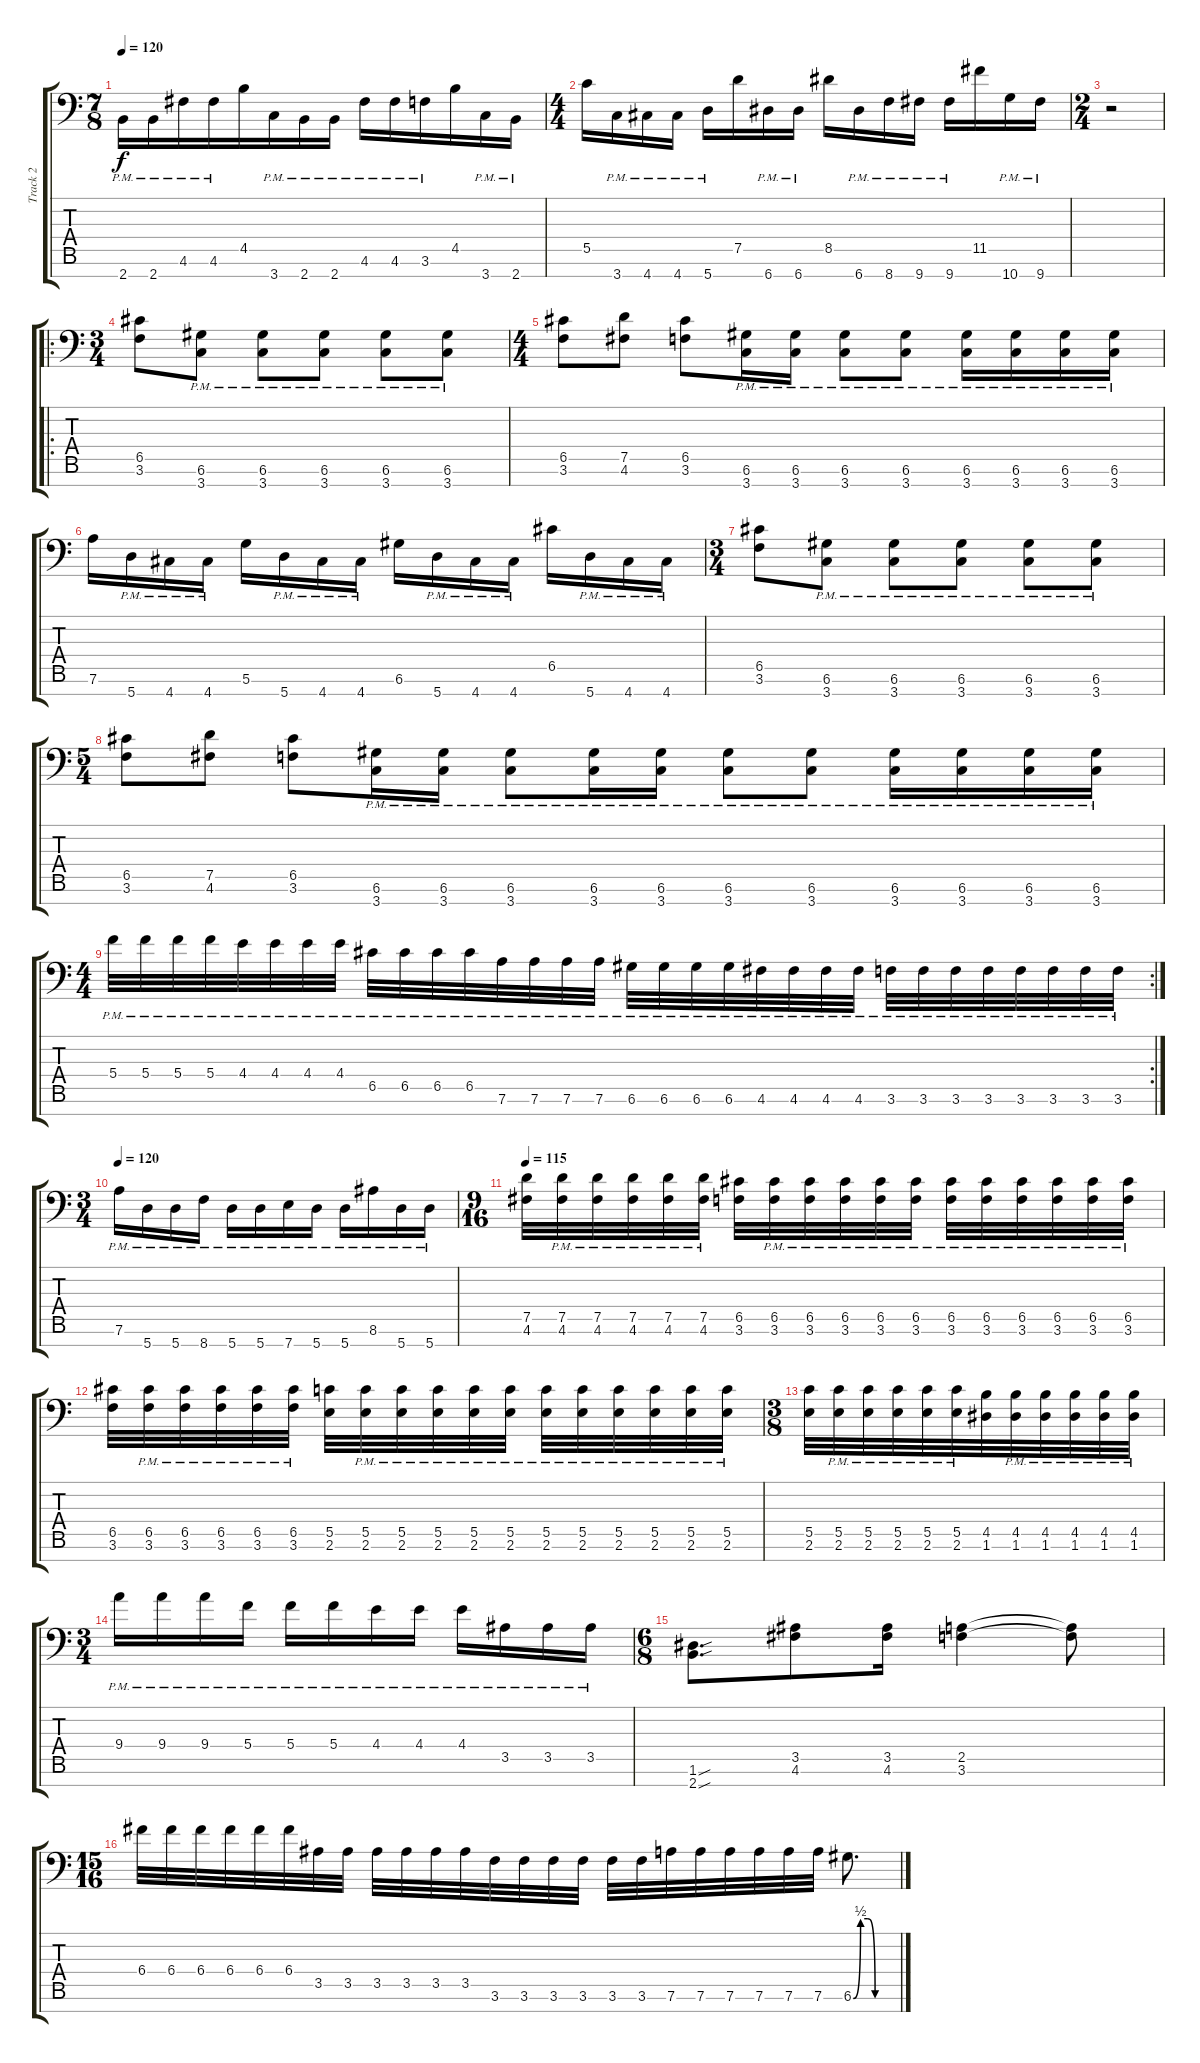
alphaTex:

\track ("Track 2" "Track 2") {solo instrument distortionguitar}
\staff {score tabs}
\tuning (D4 A3 F3 C3 G2 D2 A1) {hide}
\ts (7 8)
\tempo 120
\clef f4
\ks c
2.7{pm}.16{dy f} 2.7{pm}.16 4.6{pm}.16 4.6{pm}.16 4.5.16 3.7{pm}.16 2.7{pm}.16 2.7{pm}.16 4.6{pm}.16 4.6{pm}.16 3.6{pm}.16 4.5.16 3.7{pm}.16 2.7{pm}.16 |
\ts (4 4)
5.5.16 3.7{pm}.16 4.7{pm}.16 4.7{pm}.16 5.7{pm}.16 7.5.16 6.7{pm}.16 6.7{pm}.16 8.5.16 6.7{pm}.16 8.7{pm}.16 9.7{pm}.16 9.7{pm}.16 11.5.16 10.7{pm}.16 9.7{pm}.16 |
\ts (2 4)
r.2 |
\ro
\ts (3 4)
(6.5 3.6).8 (6.6{pm} 3.7{pm}).8 (6.6{pm} 3.7{pm}).8 (6.6{pm} 3.7{pm}).8 (6.6{pm} 3.7{pm}).8 (6.6{pm} 3.7{pm}).8 |
\ts (4 4)
(6.5 3.6).8 (7.5 4.6).8 (6.5 3.6).8 (6.6{pm} 3.7{pm}).16 (6.6{pm} 3.7{pm}).16 (6.6{pm} 3.7{pm}).8 (6.6{pm} 3.7{pm}).8 (6.6{pm} 3.7{pm}).16 (6.6{pm} 3.7{pm}).16 (6.6{pm} 3.7{pm}).16 (6.6{pm} 3.7{pm}).16 |
7.6.16 5.7{pm}.16 4.7{pm}.16 4.7{pm}.16 5.6.16 5.7{pm}.16 4.7{pm}.16 4.7{pm}.16 6.6.16 5.7{pm}.16 4.7{pm}.16 4.7{pm}.16 6.5.16 5.7{pm}.16 4.7{pm}.16 4.7{pm}.16 |
\ts (3 4)
(6.5 3.6).8 (6.6{pm} 3.7{pm}).8 (6.6{pm} 3.7{pm}).8 (6.6{pm} 3.7{pm}).8 (6.6{pm} 3.7{pm}).8 (6.6{pm} 3.7{pm}).8 |
\ts (5 4)
(6.5 3.6).8 (7.5 4.6).8 (6.5 3.6).8 (6.6{pm} 3.7{pm}).16 (6.6{pm} 3.7{pm}).16 (6.6{pm} 3.7{pm}).8 (6.6{pm} 3.7{pm}).16 (6.6{pm} 3.7{pm}).16 (6.6{pm} 3.7{pm}).8 (6.6{pm} 3.7{pm}).8 (6.6{pm} 3.7{pm}).16 (6.6{pm} 3.7{pm}).16 (6.6{pm} 3.7{pm}).16 (6.6{pm} 3.7{pm}).16 |
\rc 2
\ts (4 4)
5.4{pm}.32 5.4{pm}.32 5.4{pm}.32 5.4{pm}.32 4.4{pm}.32 4.4{pm}.32 4.4{pm}.32 4.4{pm}.32 6.5{pm}.32 6.5{pm}.32 6.5{pm}.32 6.5{pm}.32 7.6{pm}.32 7.6{pm}.32 7.6{pm}.32 7.6{pm}.32 6.6{pm}.32 6.6{pm}.32 6.6{pm}.32 6.6{pm}.32 4.6{pm}.32 4.6{pm}.32 4.6{pm}.32 4.6{pm}.32 3.6{pm}.32 3.6{pm}.32 3.6{pm}.32 3.6{pm}.32 3.6{pm}.32 3.6{pm}.32 3.6{pm}.32 3.6{pm}.32 |
\ts (3 4)
\tempo 120
7.6{pm}.16 5.7{pm}.16 5.7{pm}.16 8.7{pm}.16 5.7{pm}.16 5.7{pm}.16 7.7{pm}.16 5.7{pm}.16 5.7{pm}.16 8.6{pm}.16 5.7{pm}.16 5.7{pm}.16 |
\ts (9 16)
\tempo 115
(7.5 4.6).32 (7.5{pm} 4.6{pm}).32 (7.5{pm} 4.6{pm}).32 (7.5{pm} 4.6{pm}).32 (7.5{pm} 4.6{pm}).32 (7.5{pm} 4.6{pm}).32 (6.5 3.6).32 (6.5{pm} 3.6{pm}).32 (6.5{pm} 3.6{pm}).32 (6.5{pm} 3.6{pm}).32 (6.5{pm} 3.6{pm}).32 (6.5{pm} 3.6{pm}).32 (6.5{pm} 3.6{pm}).32 (6.5{pm} 3.6{pm}).32 (6.5{pm} 3.6{pm}).32 (6.5{pm} 3.6{pm}).32 (6.5{pm} 3.6{pm}).32 (6.5{pm} 3.6{pm}).32 |
(6.5 3.6).32 (6.5{pm} 3.6{pm}).32 (6.5{pm} 3.6{pm}).32 (6.5{pm} 3.6{pm}).32 (6.5{pm} 3.6{pm}).32 (6.5{pm} 3.6{pm}).32 (5.5 2.6).32 (5.5{pm} 2.6{pm}).32 (5.5{pm} 2.6{pm}).32 (5.5{pm} 2.6{pm}).32 (5.5{pm} 2.6{pm}).32 (5.5{pm} 2.6{pm}).32 (5.5{pm} 2.6{pm}).32 (5.5{pm} 2.6{pm}).32 (5.5{pm} 2.6{pm}).32 (5.5{pm} 2.6{pm}).32 (5.5{pm} 2.6{pm}).32 (5.5{pm} 2.6{pm}).32 |
\ts (3 8)
(5.5 2.6).32 (5.5{pm} 2.6{pm}).32 (5.5{pm} 2.6{pm}).32 (5.5{pm} 2.6{pm}).32 (5.5{pm} 2.6{pm}).32 (5.5{pm} 2.6{pm}).32 (4.5 1.6).32 (4.5{pm} 1.6{pm}).32 (4.5{pm} 1.6{pm}).32 (4.5{pm} 1.6{pm}).32 (4.5{pm} 1.6{pm}).32 (4.5{pm} 1.6{pm}).32 |
\ts (3 4)
9.4{pm}.16 9.4{pm}.16 9.4{pm}.16 5.4{pm}.16 5.4{pm}.16 5.4{pm}.16 4.4{pm}.16 4.4{pm}.16 4.4{pm}.16 3.5{pm}.16 3.5{pm}.16 3.5{pm}.16 |
\ts (6 8)
(1.6{sou} 2.7{sou}).8{d} (3.5 4.6).8 (3.5 4.6).16 (2.5 3.6).4 (2.5{t} 3.6{t}).8 |
\ts (15 16)
6.4.32 6.4.32 6.4.32 6.4.32 6.4.32 6.4.32 3.5.32 3.5.32 3.5.32 3.5.32 3.5.32 3.5.32 3.6.32 3.6.32 3.6.32 3.6.32 3.6.32 3.6.32 7.6.32 7.6.32 7.6.32 7.6.32 7.6.32 7.6.32 6.6{be (custom 0 0 10 2 20 2 30 0 60 0)}.8{d}
